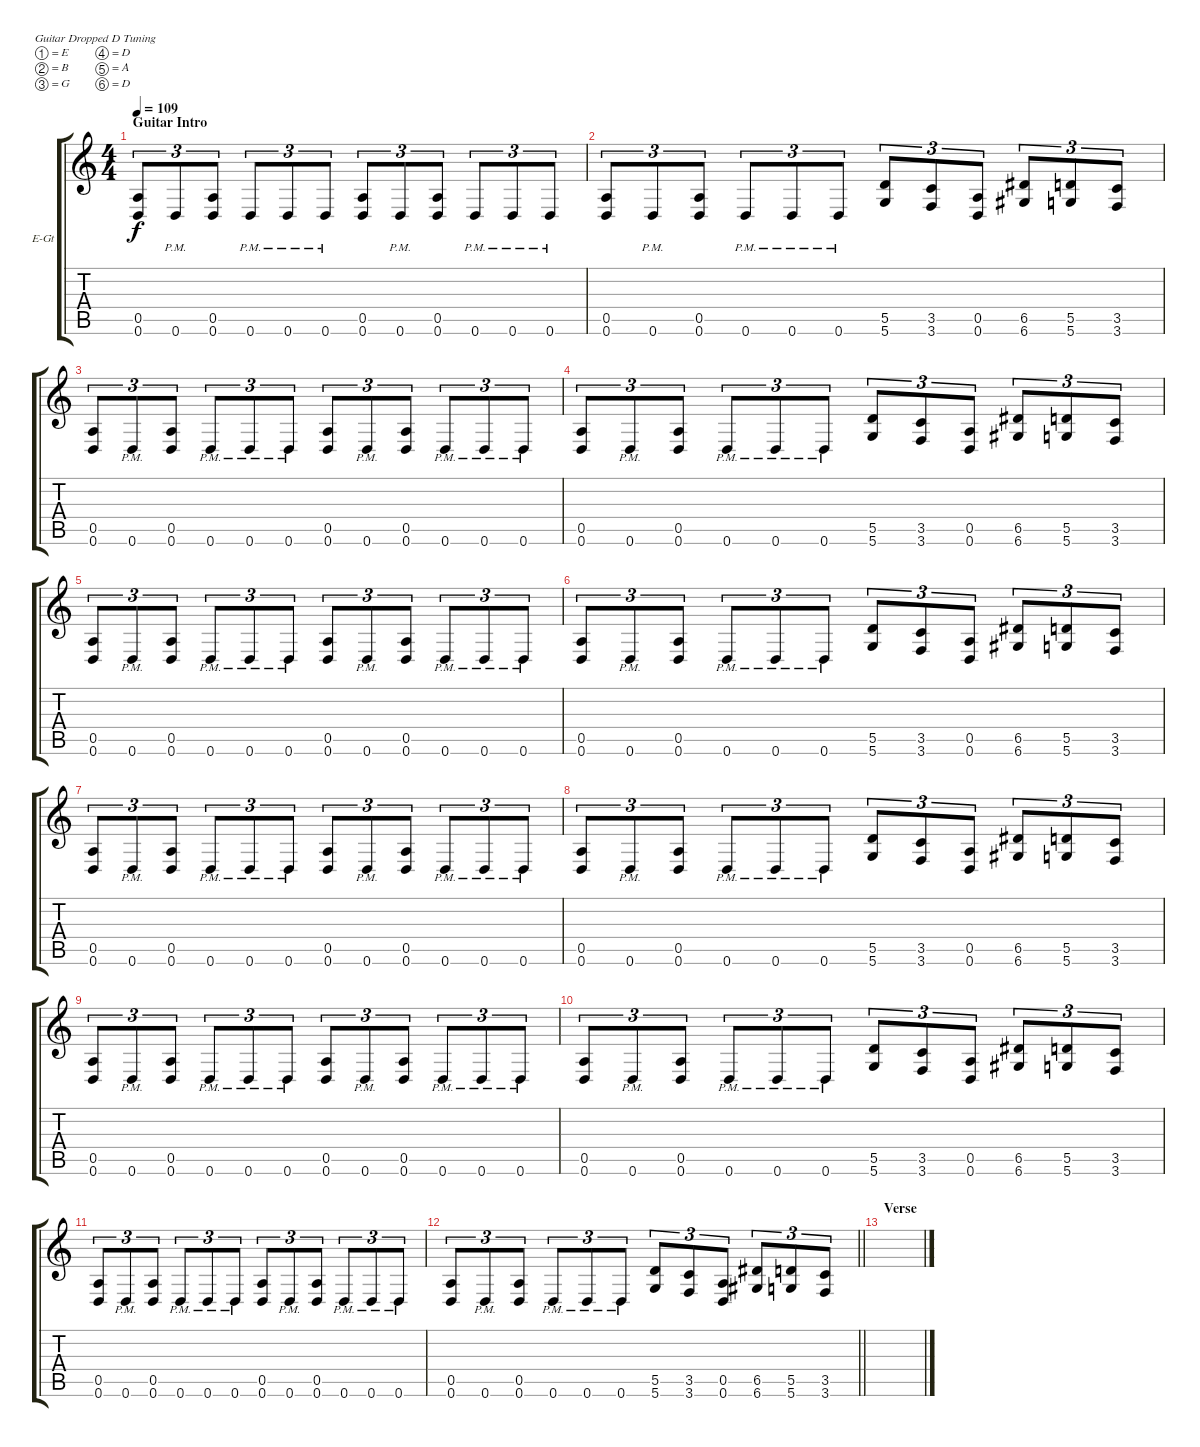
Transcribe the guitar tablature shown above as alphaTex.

\bracketExtendMode groupsimilarinstruments
\firstSystemTrackNameOrientation horizontal
\otherSystemsTrackNameOrientation horizontal
\track ("Guitar 1" "E-Gt") {instrument distortionguitar}
\staff {score tabs}
\tuning (E4 B3 G3 D3 A2 D2)
\ts (4 4)
\section ("" "Guitar Intro")
\tempo 109
\clef g2
\ks c
(0.5 0.6).8{tu (3 2) dy f} 0.6{pm}.8{tu (3 2)} (0.5 0.6).8{tu (3 2)} 0.6{pm}.8{tu (3 2)} 0.6{pm}.8{tu (3 2)} 0.6{pm}.8{tu (3 2)} (0.5 0.6).8{tu (3 2)} 0.6{pm}.8{tu (3 2)} (0.5 0.6).8{tu (3 2)} 0.6{pm}.8{tu (3 2)} 0.6{pm}.8{tu (3 2)} 0.6{pm}.8{tu (3 2)} |
(0.5 0.6).8{tu (3 2)} 0.6{pm}.8{tu (3 2)} (0.5 0.6).8{tu (3 2)} 0.6{pm}.8{tu (3 2)} 0.6{pm}.8{tu (3 2)} 0.6{pm}.8{tu (3 2)} (5.5 5.6).8{tu (3 2)} (3.5 3.6).8{tu (3 2)} (0.5 0.6).8{tu (3 2)} (6.5 6.6).8{tu (3 2)} (5.5 5.6).8{tu (3 2)} (3.5 3.6).8{tu (3 2)} |
(0.5 0.6).8{tu (3 2)} 0.6{pm}.8{tu (3 2)} (0.5 0.6).8{tu (3 2)} 0.6{pm}.8{tu (3 2)} 0.6{pm}.8{tu (3 2)} 0.6{pm}.8{tu (3 2)} (0.5 0.6).8{tu (3 2)} 0.6{pm}.8{tu (3 2)} (0.5 0.6).8{tu (3 2)} 0.6{pm}.8{tu (3 2)} 0.6{pm}.8{tu (3 2)} 0.6{pm}.8{tu (3 2)} |
(0.5 0.6).8{tu (3 2)} 0.6{pm}.8{tu (3 2)} (0.5 0.6).8{tu (3 2)} 0.6{pm}.8{tu (3 2)} 0.6{pm}.8{tu (3 2)} 0.6{pm}.8{tu (3 2)} (5.5 5.6).8{tu (3 2)} (3.5 3.6).8{tu (3 2)} (0.5 0.6).8{tu (3 2)} (6.5 6.6).8{tu (3 2)} (5.5 5.6).8{tu (3 2)} (3.5 3.6).8{tu (3 2)} |
(0.5 0.6).8{tu (3 2)} 0.6{pm}.8{tu (3 2)} (0.5 0.6).8{tu (3 2)} 0.6{pm}.8{tu (3 2)} 0.6{pm}.8{tu (3 2)} 0.6{pm}.8{tu (3 2)} (0.5 0.6).8{tu (3 2)} 0.6{pm}.8{tu (3 2)} (0.5 0.6).8{tu (3 2)} 0.6{pm}.8{tu (3 2)} 0.6{pm}.8{tu (3 2)} 0.6{pm}.8{tu (3 2)} |
(0.5 0.6).8{tu (3 2)} 0.6{pm}.8{tu (3 2)} (0.5 0.6).8{tu (3 2)} 0.6{pm}.8{tu (3 2)} 0.6{pm}.8{tu (3 2)} 0.6{pm}.8{tu (3 2)} (5.5 5.6).8{tu (3 2)} (3.5 3.6).8{tu (3 2)} (0.5 0.6).8{tu (3 2)} (6.5 6.6).8{tu (3 2)} (5.5 5.6).8{tu (3 2)} (3.5 3.6).8{tu (3 2)} |
(0.5 0.6).8{tu (3 2)} 0.6{pm}.8{tu (3 2)} (0.5 0.6).8{tu (3 2)} 0.6{pm}.8{tu (3 2)} 0.6{pm}.8{tu (3 2)} 0.6{pm}.8{tu (3 2)} (0.5 0.6).8{tu (3 2)} 0.6{pm}.8{tu (3 2)} (0.5 0.6).8{tu (3 2)} 0.6{pm}.8{tu (3 2)} 0.6{pm}.8{tu (3 2)} 0.6{pm}.8{tu (3 2)} |
(0.5 0.6).8{tu (3 2)} 0.6{pm}.8{tu (3 2)} (0.5 0.6).8{tu (3 2)} 0.6{pm}.8{tu (3 2)} 0.6{pm}.8{tu (3 2)} 0.6{pm}.8{tu (3 2)} (5.5 5.6).8{tu (3 2)} (3.5 3.6).8{tu (3 2)} (0.5 0.6).8{tu (3 2)} (6.5 6.6).8{tu (3 2)} (5.5 5.6).8{tu (3 2)} (3.5 3.6).8{tu (3 2)} |
(0.5 0.6).8{tu (3 2)} 0.6{pm}.8{tu (3 2)} (0.5 0.6).8{tu (3 2)} 0.6{pm}.8{tu (3 2)} 0.6{pm}.8{tu (3 2)} 0.6{pm}.8{tu (3 2)} (0.5 0.6).8{tu (3 2)} 0.6{pm}.8{tu (3 2)} (0.5 0.6).8{tu (3 2)} 0.6{pm}.8{tu (3 2)} 0.6{pm}.8{tu (3 2)} 0.6{pm}.8{tu (3 2)} |
(0.5 0.6).8{tu (3 2)} 0.6{pm}.8{tu (3 2)} (0.5 0.6).8{tu (3 2)} 0.6{pm}.8{tu (3 2)} 0.6{pm}.8{tu (3 2)} 0.6{pm}.8{tu (3 2)} (5.5 5.6).8{tu (3 2)} (3.5 3.6).8{tu (3 2)} (0.5 0.6).8{tu (3 2)} (6.5 6.6).8{tu (3 2)} (5.5 5.6).8{tu (3 2)} (3.5 3.6).8{tu (3 2)} |
(0.5 0.6).8{tu (3 2)} 0.6{pm}.8{tu (3 2)} (0.5 0.6).8{tu (3 2)} 0.6{pm}.8{tu (3 2)} 0.6{pm}.8{tu (3 2)} 0.6{pm}.8{tu (3 2)} (0.5 0.6).8{tu (3 2)} 0.6{pm}.8{tu (3 2)} (0.5 0.6).8{tu (3 2)} 0.6{pm}.8{tu (3 2)} 0.6{pm}.8{tu (3 2)} 0.6{pm}.8{tu (3 2)} |
\barLineRight lightlight
(0.5 0.6).8{tu (3 2)} 0.6{pm}.8{tu (3 2)} (0.5 0.6).8{tu (3 2)} 0.6{pm}.8{tu (3 2)} 0.6{pm}.8{tu (3 2)} 0.6{pm}.8{tu (3 2)} (5.5 5.6).8{tu (3 2)} (3.5 3.6).8{tu (3 2)} (0.5 0.6).8{tu (3 2)} (6.5 6.6).8{tu (3 2)} (5.5 5.6).8{tu (3 2)} (3.5 3.6).8{tu (3 2)} |
\section ("" "Verse")
